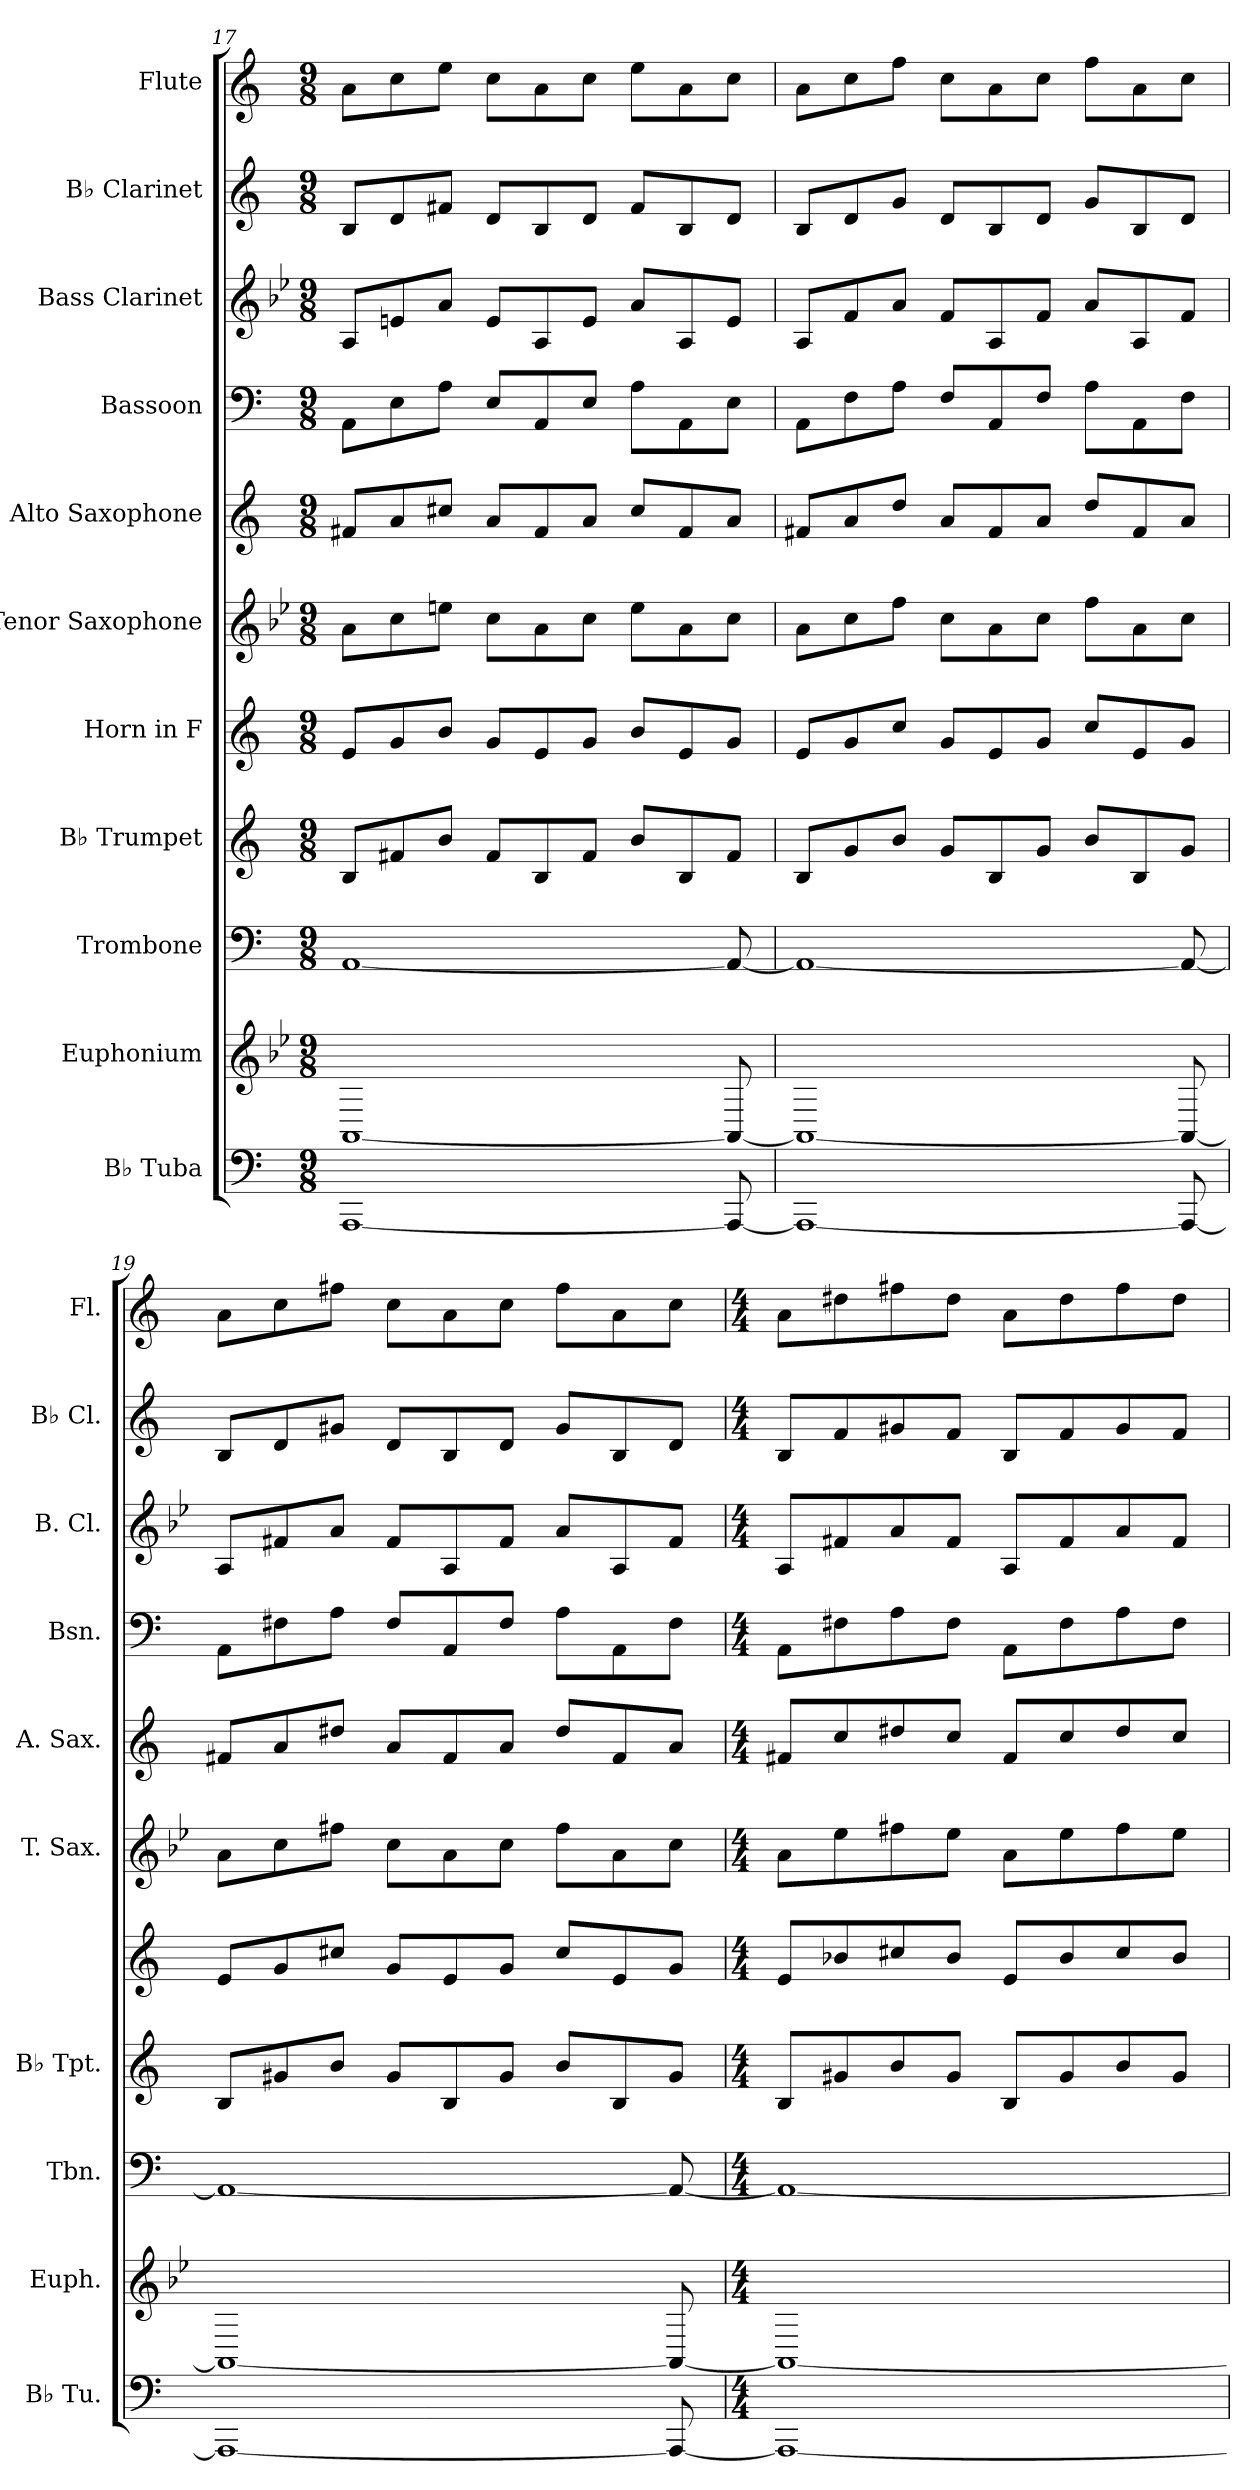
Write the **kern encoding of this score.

**kern	**kern	**kern	**kern	**kern	**kern	**kern	**kern	**kern	**kern	**kern
*part11	*part10	*part9	*part8	*part7	*part6	*part5	*part4	*part3	*part2	*part1
*staff11	*staff10	*staff9	*staff8	*staff7	*staff6	*staff5	*staff4	*staff3	*staff2	*staff1
*I"B♭ Tuba	*I"Euphonium	*I"Trombone	*I"B♭ Trumpet	*I"Horn in F	*I"Tenor Saxophone	*I"Alto Saxophone	*I"Bassoon	*I"Bass Clarinet	*I"B♭ Clarinet	*I"Flute
*I'B♭ Tu.	*I'Euph.	*I'Tbn.	*I'B♭ Tpt.	*	*I'T. Sax.	*I'A. Sax.	*I'Bsn.	*I'B. Cl.	*I'B♭ Cl.	*I'Fl.
*clefF4	*clefG2	*clefF4	*clefG2	*clefG2	*clefG2	*clefG2	*clefF4	*clefG2	*clefG2	*clefG2
*	*ITrd8c14	*	*ITrd1c2	*ITrd4c7	*ITrd8c14	*ITrd5c9	*	*ITrd8c14	*ITrd1c2	*
*k[]	*k[b-e-]	*k[]	*k[b-e-]	*k[b-]	*k[b-e-]	*k[b-e-a-]	*k[]	*k[b-e-]	*k[b-e-]	*k[]
*M9/8	*M9/8	*M9/8	*M9/8	*M9/8	*M9/8	*M9/8	*M9/8	*M9/8	*M9/8	*M9/8
=17	=17	=17	=17	=17	=17	=17	=17	=17	=17	=17
[1AAA	[1AAA	[1AA	8A/L	8A/L	8A\L	8An/L	8AA\L	8AA/L	8A/L	8a\L
.	.	.	8en/	8c/	8c\	8c/	8E\	8En/	8c/	8cc\
.	.	.	8a/J	8e/J	8en\J	8en/J	8A\J	8A/J	8en/J	8ee\J
.	.	.	8e/L	8c/L	8c\L	8c/L	8E/L	8E/L	8c/L	8cc\L
.	.	.	8A/	8A/	8A\	8A/	8AA/	8AA/	8A/	8a\
.	.	.	8e/J	8c/J	8c\J	8c/J	8E/J	8E/J	8c/J	8cc\J
.	.	.	8a/L	8e/L	8e\L	8e/L	8A\L	8A/L	8e/L	8ee\L
.	.	.	8A/	8A/	8A\	8A/	8AA\	8AA/	8A/	8a\
8AAA/_	8AAA/_	8AA/_	8e/J	8c/J	8c\J	8c/J	8E\J	8E/J	8c/J	8cc\J
!!LO:PB:g=z
=18	=18	=18	=18	=18	=18	=18	=18	=18	=18	=18
1AAA_	1AAA_	1AA_	8A/L	8A/L	8A\L	8An/L	8AA\L	8AA/L	8A/L	8a\L
.	.	.	8f/	8c/	8c\	8c/	8F\	8F/	8c/	8cc\
.	.	.	8a/J	8f/J	8f\J	8f/J	8A\J	8A/J	8f/J	8ff\J
.	.	.	8f/L	8c/L	8c\L	8c/L	8F/L	8F/L	8c/L	8cc\L
.	.	.	8A/	8A/	8A\	8A/	8AA/	8AA/	8A/	8a\
.	.	.	8f/J	8c/J	8c\J	8c/J	8F/J	8F/J	8c/J	8cc\J
.	.	.	8a/L	8f/L	8f\L	8f/L	8A\L	8A/L	8f/L	8ff\L
.	.	.	8A/	8A/	8A\	8A/	8AA\	8AA/	8A/	8a\
8AAA/_	8AAA/_	8AA/_	8f/J	8c/J	8c\J	8c/J	8F\J	8F/J	8c/J	8cc\J
=19	=19	=19	=19	=19	=19	=19	=19	=19	=19	=19
1AAA_	1AAA_	1AA_	8A/L	8A/L	8A\L	8An/L	8AA\L	8AA/L	8A/L	8a\L
.	.	.	8f#X/	8c/	8c\	8c/	8F#X\	8F#X/	8c/	8cc\
.	.	.	8a/J	8f#X/J	8f#X\J	8f#X/J	8A\J	8A/J	8f#X/J	8ff#X\J
.	.	.	8f#/L	8c/L	8c\L	8c/L	8F#/L	8F#/L	8c/L	8cc\L
.	.	.	8A/	8A/	8A\	8A/	8AA/	8AA/	8A/	8a\
.	.	.	8f#/J	8c/J	8c\J	8c/J	8F#/J	8F#/J	8c/J	8cc\J
.	.	.	8a/L	8f#/L	8f#\L	8f#/L	8A\L	8A/L	8f#/L	8ff#\L
.	.	.	8A/	8A/	8A\	8A/	8AA\	8AA/	8A/	8a\
8AAA/_	8AAA/_	8AA/_	8f#/J	8c/J	8c\J	8c/J	8F#\J	8F#/J	8c/J	8cc\J
=20	=20	=20	=20	=20	=20	=20	=20	=20	=20	=20
*M4/4	*M4/4	*M4/4	*M4/4	*M4/4	*M4/4	*M4/4	*M4/4	*M4/4	*M4/4	*M4/4
1AAA_	1AAA_	1AA_	8A/L	8A/L	8A\L	8An/L	8AA\L	8AA/L	8A/L	8a\L
.	.	.	8f#X/	8e-X/	8e-\	8e-/	8F#X\	8F#X/	8e-/	8dd#X\
.	.	.	8a/	8f#X/	8f#X\	8f#X/	8A\	8A/	8f#X/	8ff#X\
.	.	.	8f#/J	8e-/J	8e-\J	8e-/J	8F#\J	8F#/J	8e-/J	8dd#\J
.	.	.	8A/L	8A/L	8A\L	8A/L	8AA\L	8AA/L	8A/L	8a\L
.	.	.	8f#/	8e-/	8e-\	8e-/	8F#\	8F#/	8e-/	8dd#\
.	.	.	8a/	8f#/	8f#\	8f#/	8A\	8A/	8f#/	8ff#\
.	.	.	8f#/J	8e-/J	8e-\J	8e-/J	8F#\J	8F#/J	8e-/J	8dd#\J
=	=	=	=	=	=	=	=	=	=	=
*-	*-	*-	*-	*-	*-	*-	*-	*-	*-	*-
